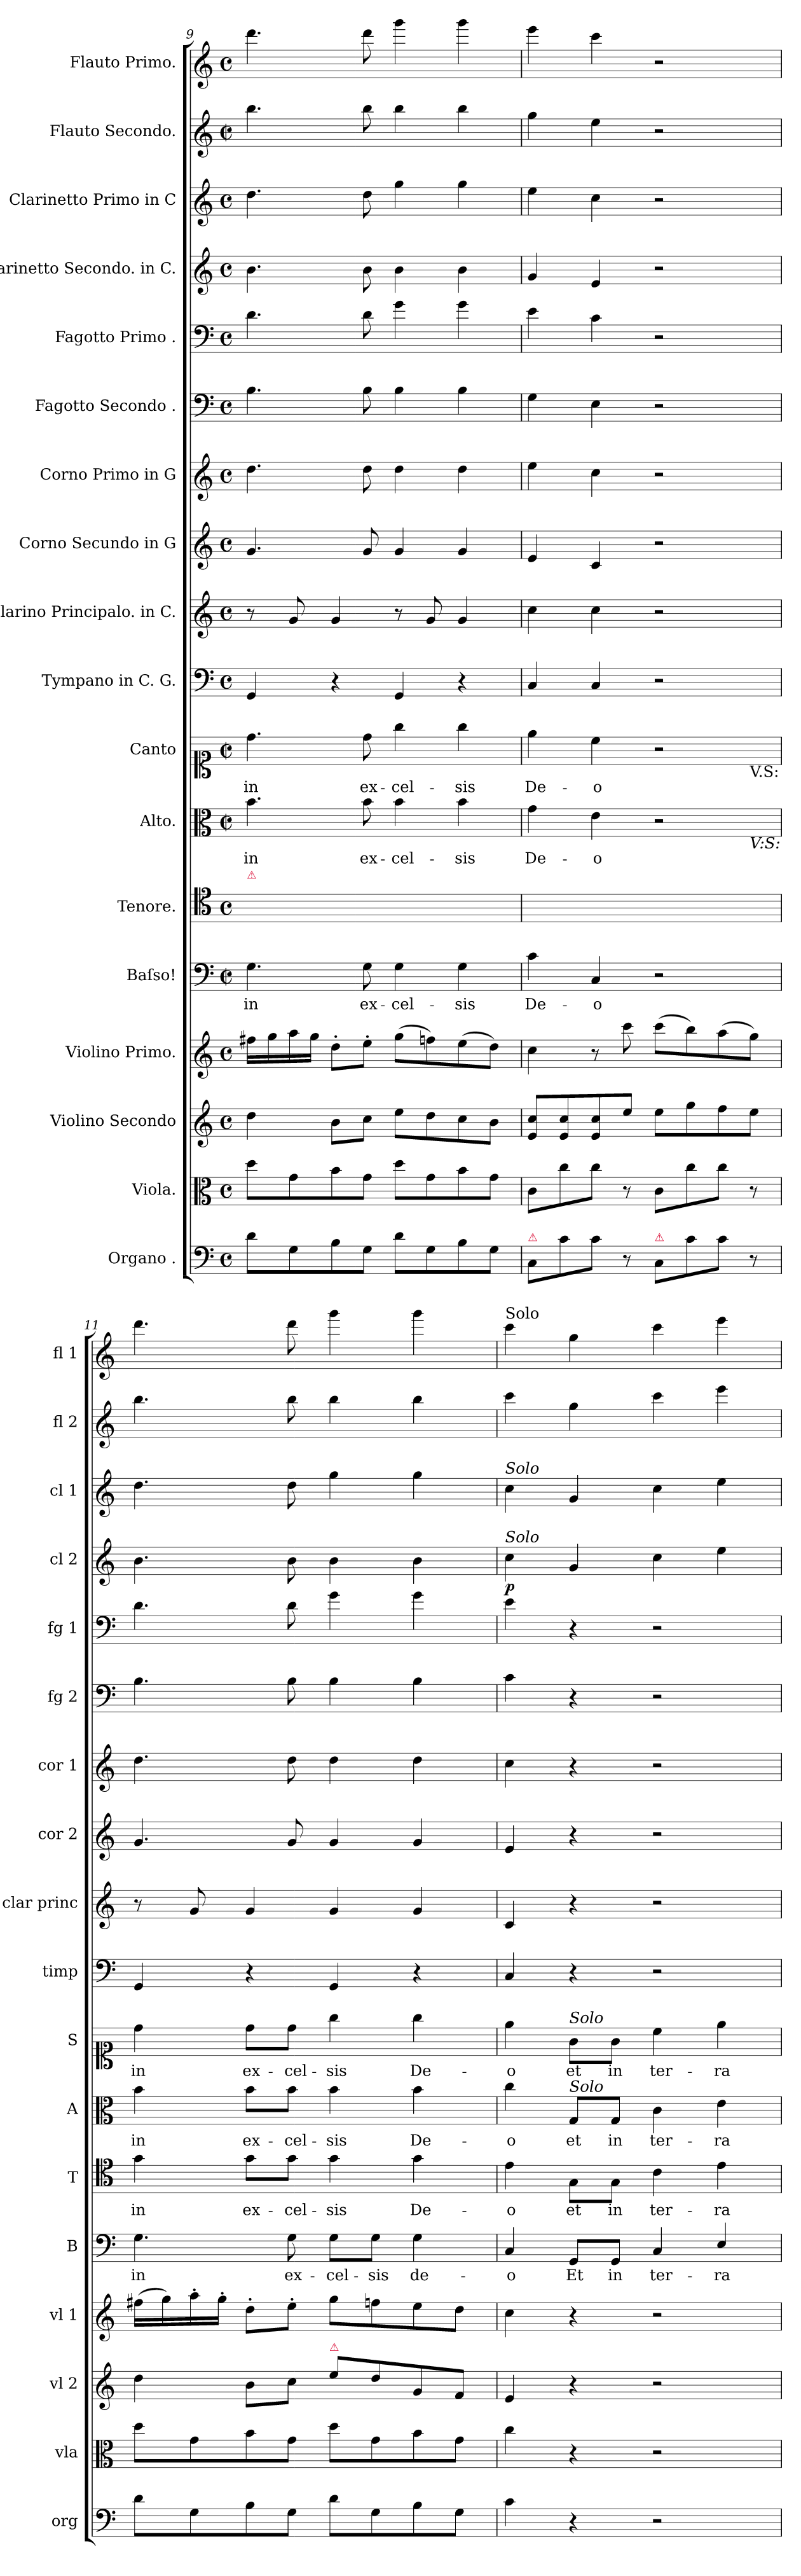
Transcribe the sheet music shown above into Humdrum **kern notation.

**kern	**kern	**kern	**kern	**kern	**text	**kern	**text	**kern	**text	**kern	**text	**kern	**kern	**kern	**kern	**kern	**kern	**kern	**dynam	**kern	**kern	**kern
*part18	*part17	*part16	*part15	*part14	*part14	*part13	*part13	*part12	*part12	*part11	*part11	*part10	*part9	*part8	*part7	*part6	*part5	*part4	*part4	*part3	*part2	*part1
*staff18	*staff17	*staff16	*staff15	*staff14	*staff14	*staff13	*staff13	*staff12	*staff12	*staff11	*staff11	*staff10	*staff9	*staff8	*staff7	*staff6	*staff5	*staff4	*staff4	*staff3	*staff2	*staff1
*I"Organo .	*I"Viola.	*I"Violino Secondo	*I"Violino Primo.	*I"Baſso!	*	*I"Tenore.	*	*I"Alto.	*	*I"Canto	*	*I"Tympano in C. G.	*I"Clarino Principalo. in C.	*I"Corno Secundo in G	*I"Corno Primo in G	*I"Fagotto Secondo .	*I"Fagotto Primo .	*I"Clarinetto Secondo. in C.	*	*I"Clarinetto Primo in C	*I"Flauto Secondo.	*I"Flauto Primo.
*I'org	*I'vla	*I'vl 2	*I'vl 1	*I'B	*	*I'T	*	*I'A	*	*I'S	*	*I'timp	*I'clar princ	*I'cor 2	*I'cor 1	*I'fg 2	*I'fg 1	*I'cl 2	*	*I'cl 1	*I'fl 2	*I'fl 1
*clefF4	*clefC3	*clefG2	*clefG2	*clefF4	*	*clefC4	*	*clefC3	*	*clefC1	*	*clefF4	*clefG2	*clefG2	*clefG2	*clefF4	*clefF4	*clefG2	*	*clefG2	*clefG2	*clefG2
*k[]	*k[]	*k[]	*k[]	*k[]	*	*k[]	*	*k[]	*	*k[]	*	*k[]	*k[]	*k[]	*k[]	*k[]	*k[]	*k[]	*	*k[]	*k[]	*k[]
*C:	*C:	*C:	*C:	*C:	*	*C:	*	*C:	*	*C:	*	*C:	*C:	*C:	*C:	*C:	*C:	*C:	*	*C:	*C:	*C:
*M4/4	*M4/4	*M4/4	*M4/4	*M4/4	*	*M4/4	*	*M4/4	*	*M4/4	*	*M4/4	*M4/4	*M4/4	*M4/4	*M4/4	*M4/4	*M4/4	*	*M4/4	*M4/4	*M4/4
*met(c)	*met(c)	*met(c)	*met(c)	*met(c|)	*	*met(c)	*	*met(c|)	*	*met(c|)	*	*met(c)	*met(c)	*met(c)	*met(c)	*met(c)	*met(c)	*met(c)	*	*met(c)	*met(c|)	*met(c)
=9	=9	=9	=9	=9	=9	=9	=9	=9	=9	=9	=9	=9	=9	=9	=9	=9	=9	=9	=9	=9	=9	=9
!	!	!	!	!	!	!LO:TX:a:color=crimson:t=⚠	!	!	!	!	!	!	!	!	!	!	!	!	!	!	!	!
!	!	!	!	!	!	!	!	!	!LO:LY:i	!	!LO:LY:i	!	!	!	!	!	!	!	!	!	!	!
8d\L	8dd\L	4dd\	16ff#X\LL	4.G\	in	4.g\yy	in	4.b\	in	4.dd\	in	4GG/	8r	4.g/	4.dd\	4.B\	4.d\	4.b\	.	4.dd\	4.bb\	4.ddd\
.	.	.	16gg\	.	.	.	.	.	.	.	.	.	.	.	.	.	.	.	.	.	.	.
8G\	8g\	.	16aa\	.	.	.	.	.	.	.	.	.	8g/	.	.	.	.	.	.	.	.	.
.	.	.	16gg\JJ	.	.	.	.	.	.	.	.	.	.	.	.	.	.	.	.	.	.	.
8B\	8b\	8b\L	8dd'\L	.	.	.	.	.	.	.	.	4r	4g/	.	.	.	.	.	.	.	.	.
!	!	!	!	!	!	!	!	!	!LO:LY:i	!	!LO:LY:i	!	!	!	!	!	!	!	!	!	!	!
8G\J	8g\J	8cc\J	8ee'\J	8G\	ex-	8g\yy	ex-	8b\	ex-	8dd\	ex-	.	.	8g/	8dd\	8B\	8d\	8b\	.	8dd\	8bb\	8ddd\
!	!	!	!	!	!	!	!	!	!LO:LY:i	!	!LO:LY:i	!	!	!	!	!	!	!	!	!	!	!
8d\L	8dd\L	8ee\L	(8gg\L	4G\	-cel-	4g\yy	-cel-	4b\	-cel-	4gg\	-cel-	4GG/	8r	4g/	4dd\	4B\	4g\	4b\	.	4gg\	4bb\	4ggg\
8G\	8g\	8dd\	8ffn\)	.	.	.	.	.	.	.	.	.	8g/	.	.	.	.	.	.	.	.	.
!	!	!	!	!	!	!	!	!	!LO:LY:i	!	!LO:LY:i	!	!	!	!	!	!	!	!	!	!	!
8B\	8b\	8cc\	(8ee\	4G\	-sis	4g\yy	-sis	4b\	-sis	4gg\	-sis	4r	4g/	4g/	4dd\	4B\	4g\	4b\	.	4gg\	4bb\	4ggg\
8G\J	8g\J	8b\J	8dd\J)	.	.	.	.	.	.	.	.	.	.	.	.	.	.	.	.	.	.	.
=10	=10	=10	=10	=10	=10	=10	=10	=10	=10	=10	=10	=10	=10	=10	=10	=10	=10	=10	=10	=10	=10	=10
!LO:TX:a:color=crimson:t=⚠	!	!	!	!	!	!	!	!	!	!	!	!	!	!	!	!	!	!	!	!	!	!
!	!	!	!	!	!	!	!	!	!LO:LY:i	!	!LO:LY:i	!	!	!	!	!	!	!	!	!	!	!
*	*	*	*	*	*	*	*	*^	*	*^	*	*	*	*	*	*	*	*	*	*	*	*
8C/L	8c\L	8e/ 8cc/L	4cc\	4c\	De-	4g\yy	De-	4g\	2..ryy	De-	4ee\	2..ryy	De-	4C/	4cc\	4e/	4ee\	4G\	4e\	4g/	.	4ee\	4gg\	4eee\
8c\	8cc\	8e/ 8cc/	.	.	.	.	.	.	.	.	.	.	.	.	.	.	.	.	.	.	.	.	.	.
!	!	!	!	!	!	!	!	!	!	!LO:LY:i	!	!	!LO:LY:i	!	!	!	!	!	!	!	!	!	!	!
8c\J	8cc\J	8e/ 8cc/	8r	4C/	-o	4g\yy	-o	4e\	.	-o	4cc\	.	-o	4C/	4cc\	4c/	4cc\	4E\	4c\	4e/	.	4cc\	4ee\	4ccc\
8r	8r	8ee/J	8ccc\	.	.	.	.	.	.	.	.	.	.	.	.	.	.	.	.	.	.	.	.	.
!LO:TX:a:color=crimson:t=⚠	!	!	!	!	!	!	!	!	!	!	!	!	!	!	!	!	!	!	!	!	!	!	!	!
8C/L	8c\L	8ee\L	(8ccc\L	2r	.	2ryy	.	2r	.	.	2r	.	.	2r	2r	2r	2r	2r	2r	2r	.	2r	2r	2r
8c\	8cc\	8gg\	8bb\)	.	.	.	.	.	.	.	.	.	.	.	.	.	.	.	.	.	.	.	.	.
8c\J	8cc\J	8ff\	(8aa\	.	.	.	.	.	.	.	.	.	.	.	.	.	.	.	.	.	.	.	.	.
!	!	!	!	!	!	!	!	!	!	!	!	!LO:TX:b:t=V.S&colon;	!	!	!	!	!	!	!	!	!	!	!	!
!	!	!	!	!	!	!	!	!	!LO:TX:b:i:t=V&colon;S&colon;	!	!	!	!	!	!	!	!	!	!	!	!	!	!	!
8r	8r	8ee\J	8gg\J)	.	.	.	.	.	8ryy	.	.	8ryy	.	.	.	.	.	.	.	.	.	.	.	.
*	*	*	*	*	*	*	*	*v	*v	*	*	*	*	*	*	*	*	*	*	*	*	*	*	*
*	*	*	*	*	*	*	*	*	*	*v	*v	*	*	*	*	*	*	*	*	*	*	*	*
=11	=11	=11	=11	=11	=11	=11	=11	=11	=11	=11	=11	=11	=11	=11	=11	=11	=11	=11	=11	=11	=11	=11
8d\L	8dd\L	4dd\	(16ff#X\LL	4.G\	in	4g\	in	4b\	in	4dd\	in	4GG/	8r	4.g/	4.dd\	4.B\	4.d\	4.b\	.	4.dd\	4.bb\	4.ddd\
.	.	.	16gg\)	.	.	.	.	.	.	.	.	.	.	.	.	.	.	.	.	.	.	.
8G\	8g\	.	16aa'\	.	.	.	.	.	.	.	.	.	8g/	.	.	.	.	.	.	.	.	.
.	.	.	16gg'\JJ	.	.	.	.	.	.	.	.	.	.	.	.	.	.	.	.	.	.	.
8B\	8b\	8b\L	8dd'\L	.	.	8g\L	ex-	8b\L	ex-	8dd\L	ex-	4r	4g/	.	.	.	.	.	.	.	.	.
8G\J	8g\J	8cc\J	8ee'\J	8G\	ex-	8g\J	-cel-	8b\J	-cel-	8dd\J	-cel-	.	.	8g/	8dd\	8B\	8d\	8b\	.	8dd\	8bb\	8ddd\
!	!	!LO:TX:a:color=crimson:t=⚠	!	!	!	!	!	!	!	!	!	!	!	!	!	!	!	!	!	!	!	!
8d\L	8dd\L	8ee\L	8gg\L	8G\L	-cel-	4g\	-sis	4b\	-sis	4gg\	-sis	4GG/	4g/	4g/	4dd\	4B\	4g\	4b\	.	4gg\	4bb\	4ggg\
8G\	8g\	8dd\	8ffn\	8G\J	-sis	.	.	.	.	.	.	.	.	.	.	.	.	.	.	.	.	.
8B\	8b\	8g/	8ee\	4G\	de-	4g\	De-	4b\	De-	4gg\	De-	4r	4g/	4g/	4dd\	4B\	4g\	4b\	.	4gg\	4bb\	4ggg\
8G\J	8g\J	8f/J	8dd\J	.	.	.	.	.	.	.	.	.	.	.	.	.	.	.	.	.	.	.
=12	=12	=12	=12	=12	=12	=12	=12	=12	=12	=12	=12	=12	=12	=12	=12	=12	=12	=12	=12	=12	=12	=12
!	!	!	!	!	!	!	!	!	!	!	!	!	!	!	!	!	!	!	!	!	!	!LO:TX:a:t=Solo
!	!	!	!	!	!	!	!	!	!	!	!	!	!	!	!	!	!	!	!	!LO:TX:a:i:t=Solo	!	!
!	!	!	!	!	!	!	!	!	!	!	!	!	!	!	!	!	!	!LO:TX:a:i:t=Solo	!	!	!	!
4c\	4cc\	4e/	4cc\	4C/	-o	4e\	-o	4cc\	-o	4ee\	-o	4C/	4c/	4e/	4cc\	4c\	4e\	4cc\	p.	4cc\	4ccc\	4ccc\
!	!	!	!	!	!	!	!	!	!	!LO:TX:a:i:t=Solo	!	!	!	!	!	!	!	!	!	!	!	!
!	!	!	!	!	!	!	!	!LO:TX:a:i:t=Solo	!	!	!	!	!	!	!	!	!	!	!	!	!	!
4r	4r	4r	4r	8GG/L	Et	8G\L	et	8G/L	et	8g\L	et	4r	4r	4r	4r	4r	4r	4g/	.	4g/	4gg\	4gg\
.	.	.	.	8GG/J	in	8G\J	in	8G/J	in	8g\J	in	.	.	.	.	.	.	.	.	.	.	.
2r	2r	2r	2r	4C/	ter-	4c\	ter-	4c\	ter-	4cc\	ter-	2r	2r	2r	2r	2r	2r	4cc\	.	4cc\	4ccc\	4ccc\
.	.	.	.	4E/	-ra	4e\	-ra	4e\	-ra	4ee\	-ra	.	.	.	.	.	.	4ee\	.	4ee\	4eee\	4eee\
=	=	=	=	=	=	=	=	=	=	=	=	=	=	=	=	=	=	=	=	=	=	=
*-	*-	*-	*-	*-	*-	*-	*-	*-	*-	*-	*-	*-	*-	*-	*-	*-	*-	*-	*-	*-	*-	*-
